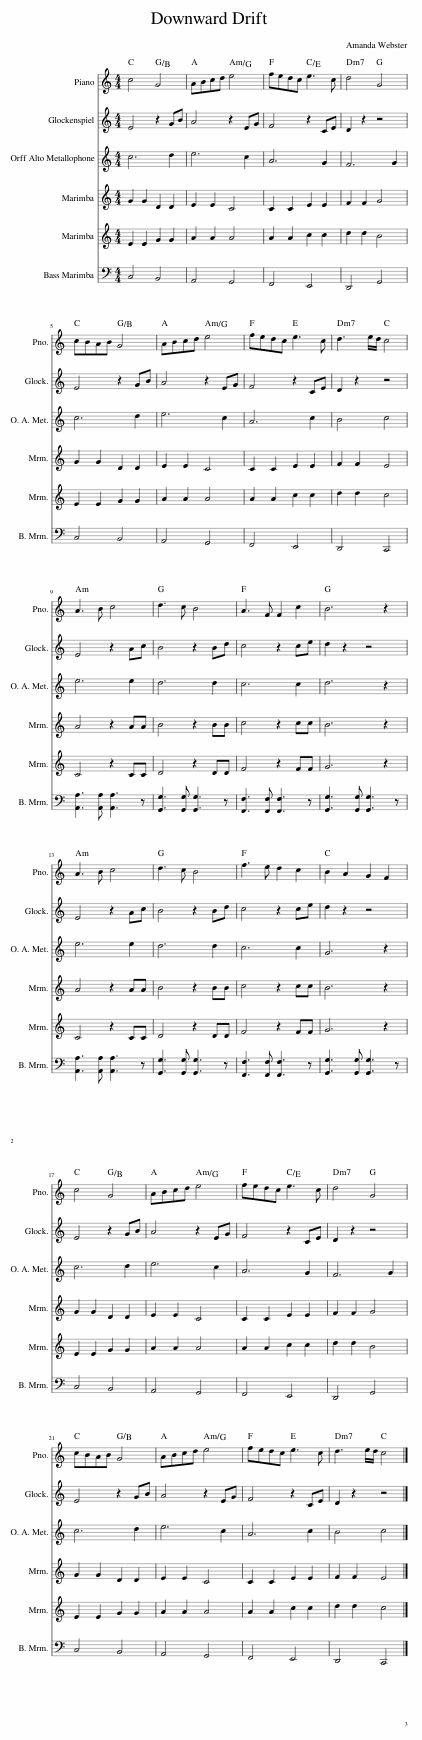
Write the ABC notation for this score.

X:1
%%score 1 2 3 4 5 6
L:1/8
M:4/4
I:linebreak $
K:C
V:1 treble
V:2 treble transpose=24
V:3 treble
V:4 treble
V:5 treble
V:6 bass
V:1
 c4 G4 | ABcd e4 | fedc e3 c | d4 G4 |$ cBAB G4 | %5
 ABcd e4 | fedc e3 c | d3 e/d/ c4 |$ A3 B c4 | d3 c B4 | %10
 A3 F F2 c2 | B6 z2 |$ A3 B c4 | d3 c B4 | f3 e d2 c2 | %15
 B2 A2 G2 F2 |$ c4 G4 | ABcd e4 | fedc e3 c | d4 G4 |$ %20
 cBAB G4 | ABcd e4 | fedc e3 c | d3 e/d/ c4 |] %24
V:2
 E4 z2 GB | A4 z2 EG | F4 z2 CE | D2 z2 z4 |$ E4 z2 GB | %5
 A4 z2 EG | F4 z2 CE | D2 z2 z4 |$ E4 z2 Ac | B4 z2 Bd | %10
 c4 z2 ce | d2 z2 z4 |$ E4 z2 Ac | B4 z2 Bd | c4 z2 ce | %15
 d2 z2 z4 |$ E4 z2 GB | A4 z2 EG | F4 z2 CE | D2 z2 z4 |$ %20
 E4 z2 GB | A4 z2 EG | F4 z2 CE | D2 z2 z4 |] %24
V:3
 c6 d2 | e6 c2 | A6 G2 | F6 G2 |$ c6 d2 | %5
 e6 c2 | A6 c2 | B4 c4 |$ e6 e2 | d6 d2 | %10
 c6 c2 | d6 z2 |$ e6 e2 | d6 d2 | c6 c2 | %15
 G6 z2 |$ c6 d2 | e6 c2 | A6 G2 | F6 G2 |$ %20
 c6 d2 | e6 c2 | A6 c2 | B4 c4 |] %24
V:4
 G2 G2 D2 D2 | E2 E2 C4 | C2 C2 E2 E2 | F2 F2 G4 |$ G2 G2 D2 D2 | %5
 E2 E2 C4 | C2 C2 E2 E2 | F2 F2 E4 |$ A4 z2 AA | B4 z2 BB | %10
 c4 z2 cc | B6 z2 |$ A4 z2 AA | B4 z2 BB | c4 z2 cc | %15
 B6 z2 |$ G2 G2 D2 D2 | E2 E2 C4 | C2 C2 E2 E2 | F2 F2 G4 |$ %20
 G2 G2 D2 D2 | E2 E2 C4 | C2 C2 E2 E2 | F2 F2 E4 |] %24
V:5
 E2 E2 G2 G2 | A2 A2 A4 | A2 A2 c2 c2 | d2 d2 B4 |$ E2 E2 G2 G2 | %5
 A2 A2 A4 | A2 A2 c2 c2 | d2 d2 c4 |$ C4 z2 CC | D4 z2 DD | %10
 F4 z2 FF | G6 z2 |$ C4 z2 CC | D4 z2 DD | F4 z2 FF | %15
 G6 z2 |$ E2 E2 G2 G2 | A2 A2 A4 | A2 A2 c2 c2 | d2 d2 B4 |$ %20
 E2 E2 G2 G2 | A2 A2 A4 | A2 A2 c2 c2 | d2 d2 c4 |] %24
V:6
 C,4 B,,4 | A,,4 G,,4 | F,,4 E,,4 | D,,4 G,,4 |$ C,4 B,,4 | %5
 A,,4 G,,4 | F,,4 E,,4 | D,,4 C,,4 |$ [A,,A,]3 [A,,A,] [A,,A,]3 z | [G,,G,]3 [G,,G,] [G,,G,]3 z | %10
 [F,,F,]3 [F,,F,] [F,,F,]3 z | [G,,G,]3 [G,,G,] [G,,G,]3 z |$ [A,,A,]3 [A,,A,] [A,,A,]3 z | [G,,G,]3 [G,,G,] [G,,G,]3 z | [F,,F,]3 [F,,F,] [F,,F,]3 z | %15
 [G,,G,]3 [G,,G,] [G,,G,]3 z |$ C,4 B,,4 | A,,4 G,,4 | F,,4 E,,4 | D,,4 G,,4 |$ %20
 C,4 B,,4 | A,,4 G,,4 | F,,4 E,,4 | D,,4 C,,4 |] %24
